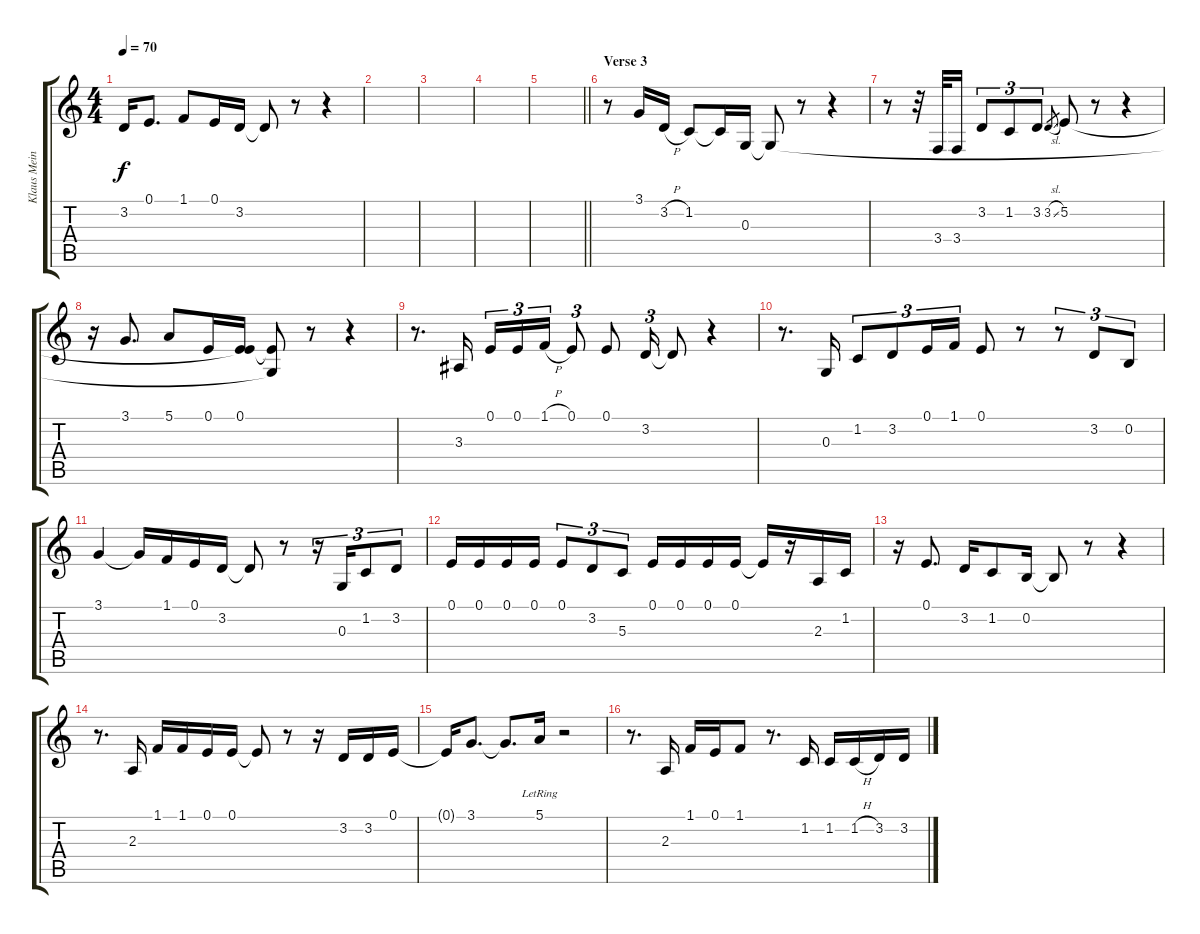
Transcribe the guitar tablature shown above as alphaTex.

\track ("Klaus Meine" "Klaus Mein") {instrument harmonica}
\staff {score tabs}
\tuning (E4 B3 G3 D3 A2 E2) {hide}
\ts (4 4)
\tempo 70
\clef g2
\ks c
3.2.16{dy f} 0.1.8{d} 1.1.8 0.1.16 3.2.16 3.2{t}.8 r.8 r.4 |
|
|
|
\barLineRight lightlight
|
\section ("" "Verse 3")
r.8 3.1.16 3.2{h}.16 1.2.8 1.2{t}.16 0.3.16 0.3{t}.8 r.8 r.4 |
r.8 r.32 3.4.32 3.4.16 3.2.8{tu (3 2)} 1.2.8{tu (3 2)} 3.2.8{tu (3 2)} 3.2{sl}.8{gr} 5.2.8 r.8 r.4 |
r.16 3.1.8{d} 5.1.8 0.1.16 (0.1 5.2{t}).16 (0.1{t} 0.3{t}).8 r.8 r.4 |
r.8{d} 3.3.16 0.1.16{tu (3 2)} 0.1.16{tu (3 2)} 1.1{h}.16{tu (3 2)} 0.1.8{tu (3 2)} 0.1.8 3.2.16{tu (3 2)} 3.2{t}.8 r.4 |
r.8{d} 0.3.16 1.2.8{tu (3 2)} 3.2.8{tu (3 2)} 0.1.16{tu (3 2)} 1.1.16{tu (3 2)} 0.1.8 r.8 r.8{tu (3 2)} 3.2.8{tu (3 2)} 0.2.8{tu (3 2)} |
3.1.4 3.1{t}.16 1.1.16 0.1.16 3.2.16 3.2{t}.8 r.8 r.16{tu (3 2)} 0.3.16{tu (3 2)} 1.2.8{tu (3 2)} 3.2.8{tu (3 2)} |
0.1.16 0.1.16 0.1.16 0.1.16 0.1.8{tu (3 2)} 3.2.8{tu (3 2)} 5.3.8{tu (3 2)} 0.1.16 0.1.16 0.1.16 0.1.16 0.1{t}.16 r.16 2.3.16 1.2.16 |
r.16 0.1.8{d} 3.2.16 1.2.8 0.2.16 0.2{t}.8 r.8 r.4 |
r.8{d} 2.3.16 1.1.16 1.1.16 0.1.16 0.1.16 0.1{t}.8 r.8 r.16 3.2.16 3.2.16 0.1.16 |
0.1{t}.16 3.1.8{d} 3.1{t}.8{d} 5.1{lr}.16 r.2 |
r.8{d} 2.3.16 1.1.16 0.1.16 1.1.8 r.8{d} 1.2.16 1.2.16 1.2{h}.16 3.2.16 3.2.16
